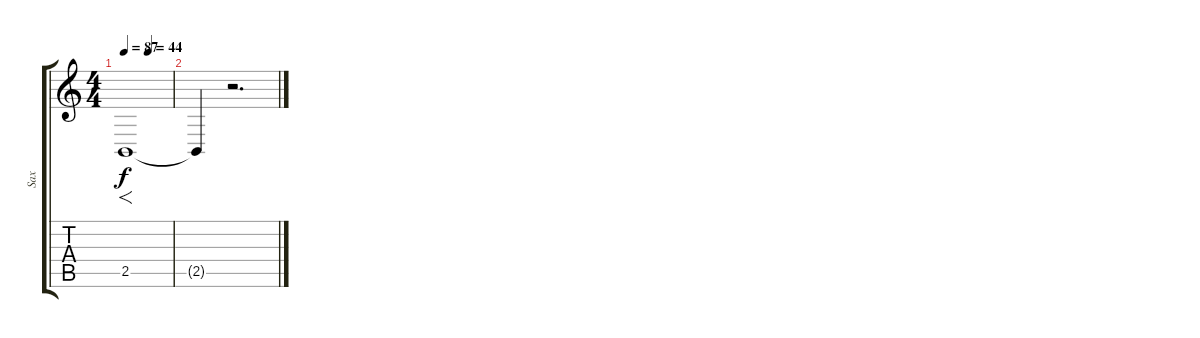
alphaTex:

\track ("Sax" "Sax") {instrument tenorsax}
\staff {score tabs}
\tuning (E4 B3 G3 D3 A2 E2) {hide}
\ts (4 4)
\tempo 87
\tempo (44 0.5)
\clef g2
\ks c
2.5.1{f dy f} |
2.5{t}.4 r.2{d}
